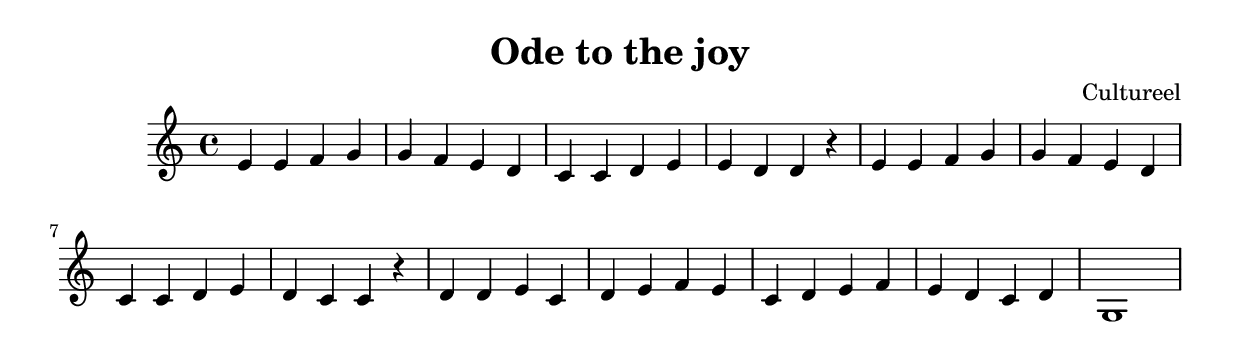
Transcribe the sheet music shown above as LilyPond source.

\header {
  title = "Ode to the joy"
  composer = "Cultureel"
}

\score {
  \relative c' {
    e4 e f g | g f e d | c c d e | e d d r 

    e4 e f g | g f e d | c c d e | d c c r

    d d e c | d e f e  | c d e f | e d c d | g,1 

  }

  \layout {}
  \midi {}
}
